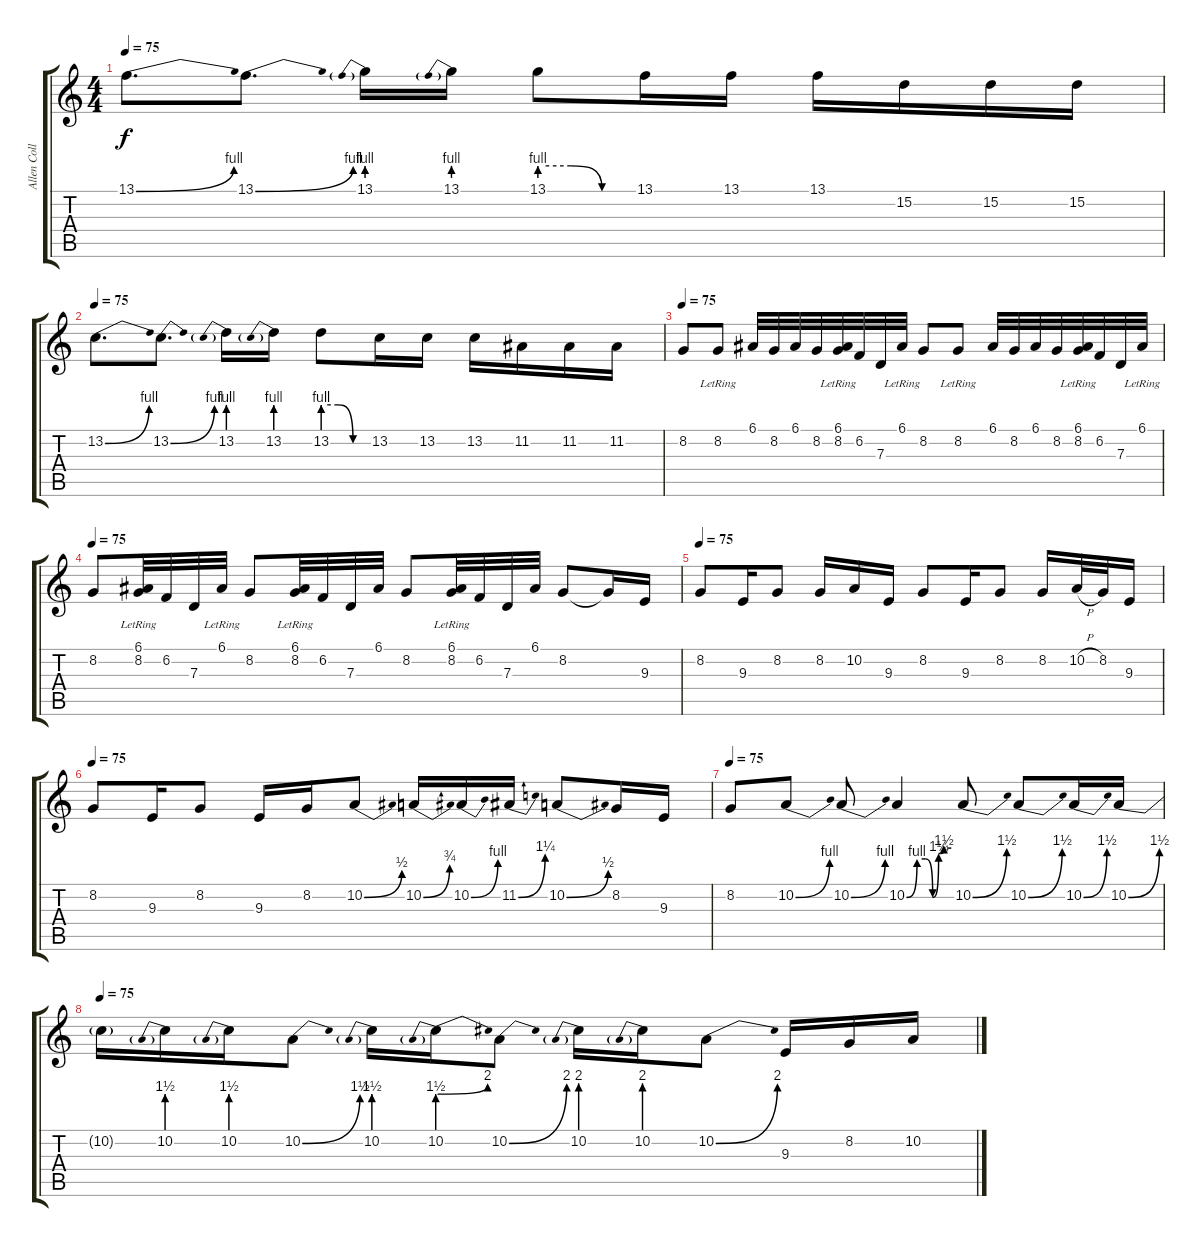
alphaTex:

\track ("Allen Collins (overdubs solo)" "Allen Coll") {instrument lead5charang}
\staff {score tabs}
\tuning (E4 B3 G3 D3 A2 E2) {hide}
\ts (4 4)
\tempo 75
\clef g2
\ks c
13.1{be (bend 0 0 60 4)}.8{d dy f} 13.1{be (bend 0 0 60 4)}.8{d} 13.1{be (prebend 0 4 60 4)}.16 13.1{be (prebend 0 4 60 4)}.16 13.1{be (custom 0 4 20 4 40 0 60 0)}.8 13.1.16 13.1.16 13.1.16 15.2.16 15.2.16 15.2.16 |
\tempo 75
13.2{be (bend 0 0 60 4)}.8{d} 13.2{be (bend 0 0 60 4)}.8{d} 13.2{be (prebend 0 4 60 4)}.16 13.2{be (prebend 0 4 60 4)}.16 13.2{be (custom 0 4 20 4 40 0 60 0)}.8 13.2.16 13.2.16 13.2.16 11.2.16 11.2.16 11.2.16 |
\tempo 75
8.2.8 8.2{lr}.8 6.1.32 8.2.32 6.1.32 8.2.32 (6.1{lr} 8.2).32 6.2.32 7.3.32 6.1{lr}.32 8.2.8 8.2{lr}.8 6.1.32 8.2.32 6.1.32 8.2.32 (6.1{lr} 8.2).32 6.2.32 7.3.32 6.1{lr}.32 |
\tempo 75
8.2.8 (6.1{lr} 8.2).32 6.2.32 7.3.32 6.1{lr}.32 8.2.8 (6.1{lr} 8.2).32 6.2.32 7.3.32 6.1.32 8.2.8 (6.1{lr} 8.2).32 6.2.32 7.3.32 6.1.32 8.2.8 8.2{t}.16 9.3.16 |
\tempo 75
8.2.8 9.3.16 8.2.8 8.2.16 10.2.16 9.3.16 8.2.8 9.3.16 8.2.8 8.2.16 10.2{h}.32 8.2.32 9.3.16 |
\tempo 75
8.2.8 9.3.16 8.2.8 9.3.16 8.2.16 10.2{be (bend 0 0 60 2)}.8 10.2{be (bend 0 0 60 3)}.16 10.2{be (bend 0 0 60 4)}.16 11.2{be (bend 0 0 60 5)}.16 10.2{be (bend 0 0 60 2)}.8 8.2.16 9.3.16 |
\tempo 75
8.2.8 10.2{be (bend 0 0 60 4)}.8 10.2{be (bend 0 0 60 4)}.8 10.2{be (custom 0 0 14 4 25 4 35 0 43 5 46 5 50 6 60 6)}.4 10.2{be (bend 0 0 60 6)}.8 10.2{be (bend 0 0 60 6)}.8 10.2{be (bend 0 0 60 6)}.16 10.2{be (bend 0 0 60 6)}.16 |
\tempo 75
10.2{t}.16 10.2{be (prebend 0 6 60 6)}.16 10.2{be (prebend 0 6 60 6)}.16 10.2{be (bend 0 0 60 6)}.8 10.2{be (prebend 0 6 60 6)}.16 10.2{be (prebendbend 0 6 60 8)}.16 10.2{be (bend 0 0 60 8)}.8 10.2{be (prebend 0 8 60 8)}.16 10.2{be (prebend 0 8 60 8)}.16 10.2{be (bend 0 0 60 8)}.8 9.3.16 8.2.16 10.2.16
